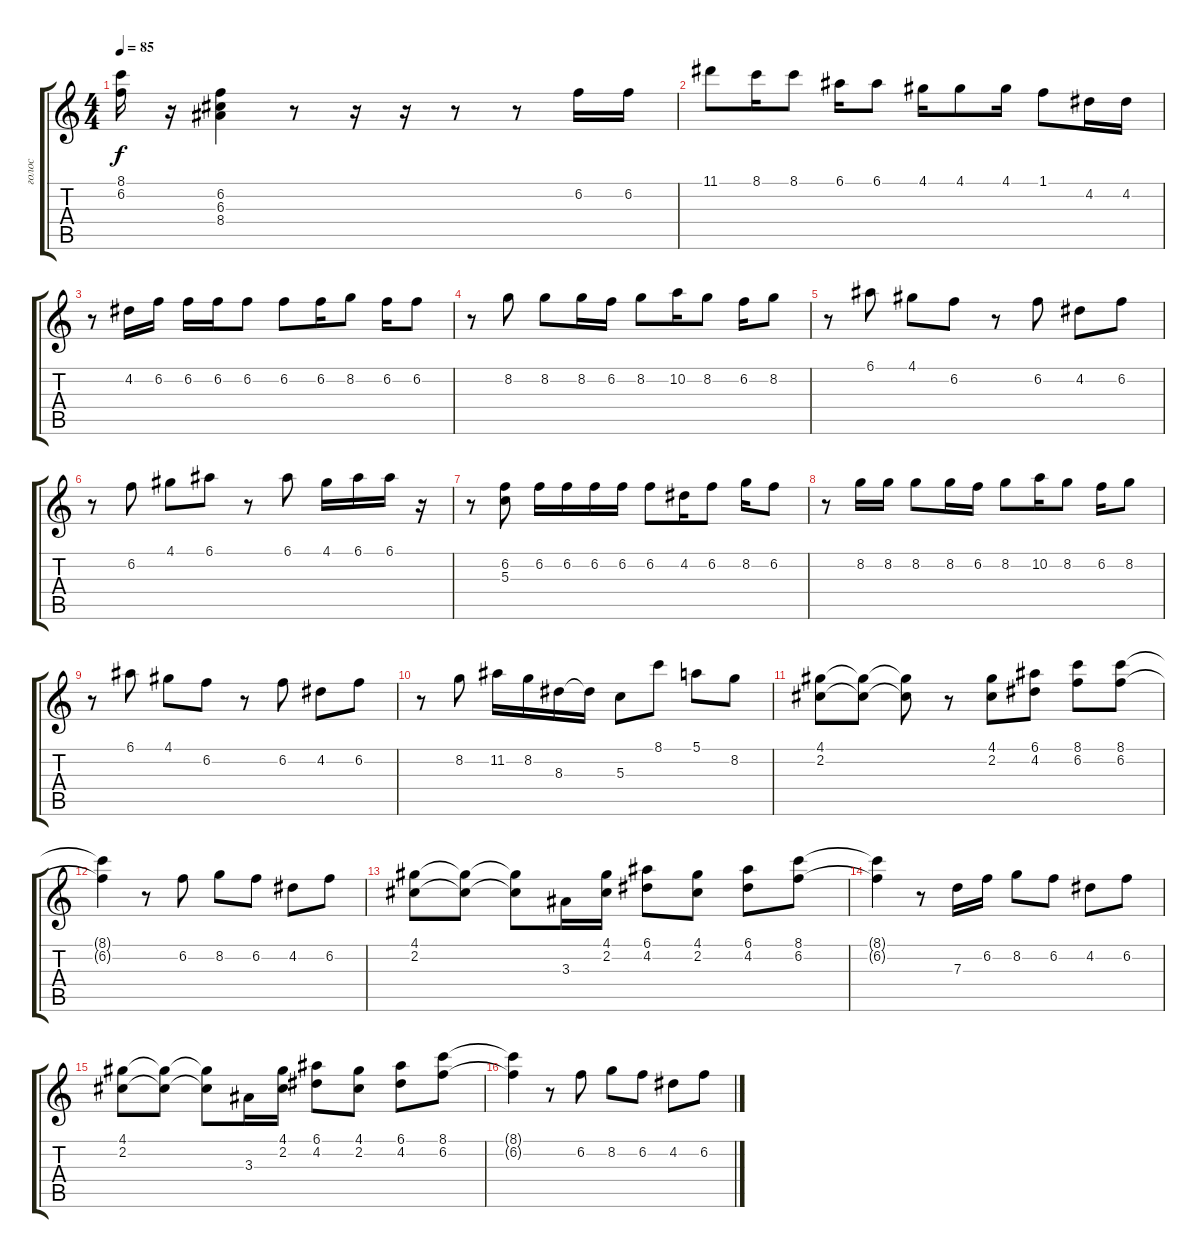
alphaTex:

\track ("голос" "голос") {instrument distortionguitar}
\staff {score tabs}
\tuning (E4 B3 G3 D3 A2 E2) {hide}
\ts (4 4)
\tempo 85
\clef g2
\ks c
(8.1{t} 6.2{t}).16{dy f} r.16 (6.2 6.3 8.4).4 r.8 r.16 r.16 r.8 r.8 6.2.16 6.2.16 |
11.1.8 8.1.16 8.1.8 6.1.16 6.1.8 4.1.16 4.1.8 4.1.16 1.1.8 4.2.16 4.2.16 |
r.8 4.2.16 6.2.16 6.2.16 6.2.16 6.2.8 6.2.8 6.2.16 8.2.8 6.2.16 6.2.8 |
r.8 8.2.8 8.2.8 8.2.16 6.2.16 8.2.8 10.2.16 8.2.8 6.2.16 8.2.8 |
r.8 6.1.8 4.1.8 6.2.8 r.8 6.2.8 4.2.8 6.2.8 |
r.8 6.2.8 4.1.8 6.1.8 r.8 6.1.8 4.1.16 6.1.16 6.1.16 r.16 |
r.8 (6.2 5.3).8 6.2.16 6.2.16 6.2.16 6.2.16 6.2.8 4.2.16 6.2.8 8.2.16 6.2.8 |
r.8 8.2.16 8.2.16 8.2.8 8.2.16 6.2.16 8.2.8 10.2.16 8.2.8 6.2.16 8.2.8 |
r.8 6.1.8 4.1.8 6.2.8 r.8 6.2.8 4.2.8 6.2.8 |
r.8 8.2.8 11.2.16 8.2.16 8.3.16 8.3{t}.16 5.3.8 8.1.8 5.1.8 8.2.8 |
(4.1 2.2).8 (4.1{t} 2.2{t}).8 (4.1{t} 2.2{t}).8 r.8 (4.1 2.2).8 (6.1 4.2).8 (8.1 6.2).8 (8.1 6.2).8 |
(8.1{t} 6.2{t}).4 r.8 6.2.8 8.2.8 6.2.8 4.2.8 6.2.8 |
(4.1 2.2).8 (4.1{t} 2.2{t}).8 (4.1{t} 2.2{t}).8 3.3.16 (4.1 2.2).16 (6.1 4.2).8 (4.1 2.2).8 (6.1 4.2).8 (8.1 6.2).8 |
(8.1{t} 6.2{t}).4 r.8 7.3.16 6.2.16 8.2.8 6.2.8 4.2.8 6.2.8 |
(4.1 2.2).8 (4.1{t} 2.2{t}).8 (4.1{t} 2.2{t}).8 3.3.16 (4.1 2.2).16 (6.1 4.2).8 (4.1 2.2).8 (6.1 4.2).8 (8.1 6.2).8 |
(8.1{t} 6.2{t}).4 r.8 6.2.8 8.2.8 6.2.8 4.2.8 6.2.8
